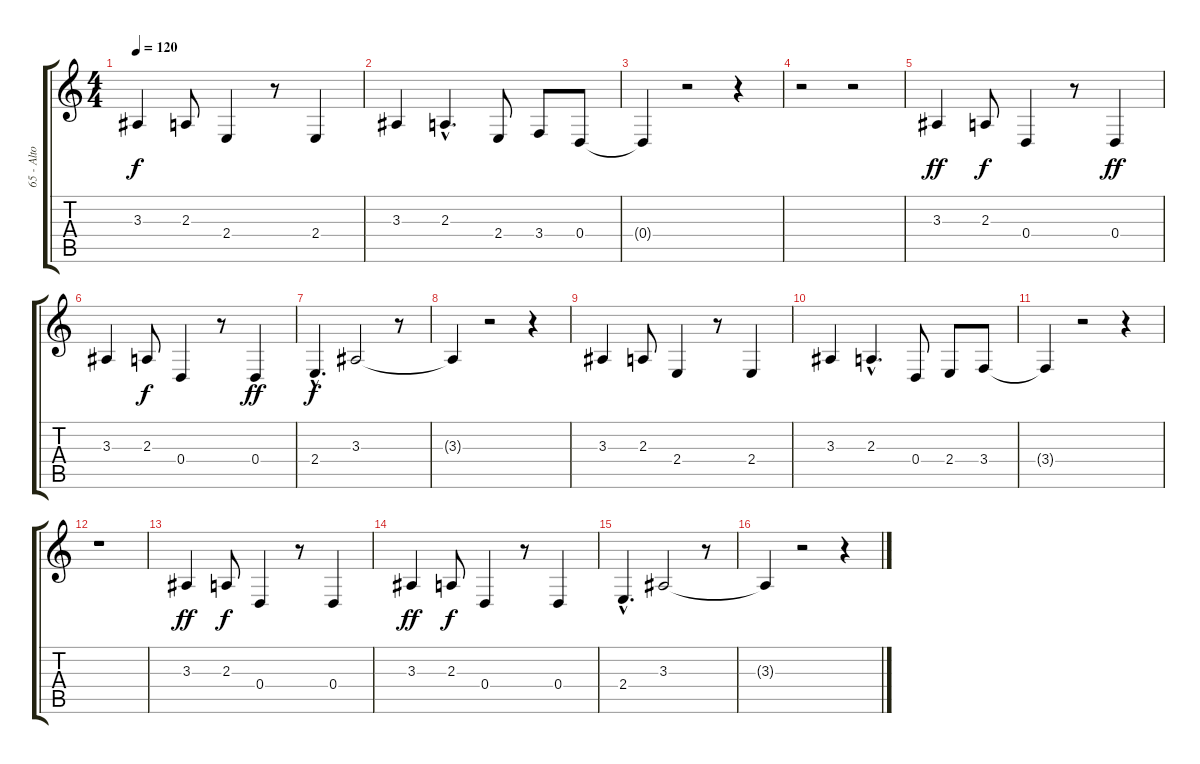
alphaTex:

\track ("65 - Alto Sax" "65 - Alto ") {instrument altosax}
\staff {score tabs}
\tuning (E4 B3 G3 D3 A2 E2) {hide}
\ts (4 4)
\tempo 120
\clef g2
\ks c
3.3.4{dy f} 2.3.8 2.4.4 r.8 2.4.4 |
3.3.4 2.3{hac}.4{d} 2.4.8 3.4.8 0.4.8 |
0.4{t}.4 r.2 r.4 |
r.2 r.2 |
3.3.4{dy ff} 2.3.8{dy f} 0.4.4 r.8 0.4.4{dy ff} |
3.3.4 2.3.8{dy f} 0.4.4 r.8 0.4.4{dy ff} |
2.4{hac}.4{d dy f} 3.3.2 r.8 |
3.3{t}.4 r.2 r.4 |
3.3.4 2.3.8 2.4.4 r.8 2.4.4 |
3.3.4 2.3{hac}.4{d} 0.4.8 2.4.8 3.4.8 |
3.4{t}.4 r.2 r.4 |
r.1 |
3.3.4{dy ff} 2.3.8{dy f} 0.4.4 r.8 0.4.4 |
3.3.4{dy ff} 2.3.8{dy f} 0.4.4 r.8 0.4.4 |
2.4{hac}.4{d} 3.3.2 r.8 |
3.3{t}.4 r.2 r.4
